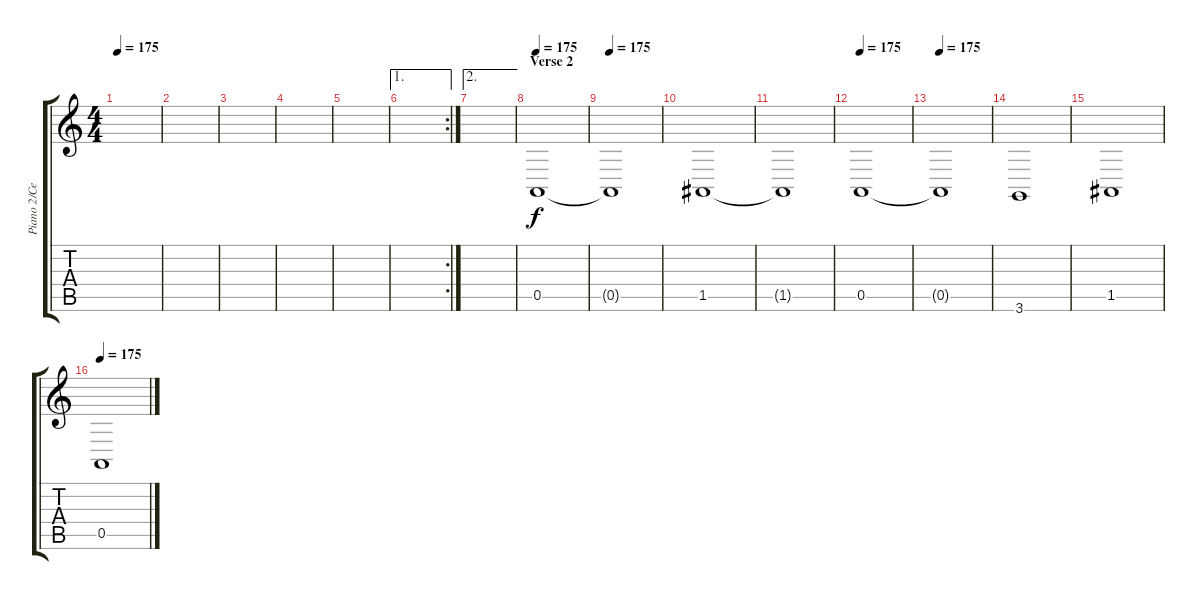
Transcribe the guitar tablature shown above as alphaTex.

\track ("Piano 2/Cello" "Piano 2/Ce") {instrument acousticgrandpiano}
\staff {score tabs}
\tuning (E4 B3 G3 D3 A2 E2) {hide}
\ts (4 4)
\tempo 175
\clef g2
\ks c
|
|
|
|
|
\ae 1
\rc 2
|
\ae 2
|
\section ("" "Verse 2")
\tempo 175
0.5.1{instrument viola} |
\tempo 175
0.5{t}.1 |
1.5.1{instrument viola} |
1.5{t}.1 |
\tempo 175
0.5.1 |
\tempo 175
0.5{t}.1 |
3.6.1{instrument viola} |
1.5.1 |
\tempo 175
0.5.1
